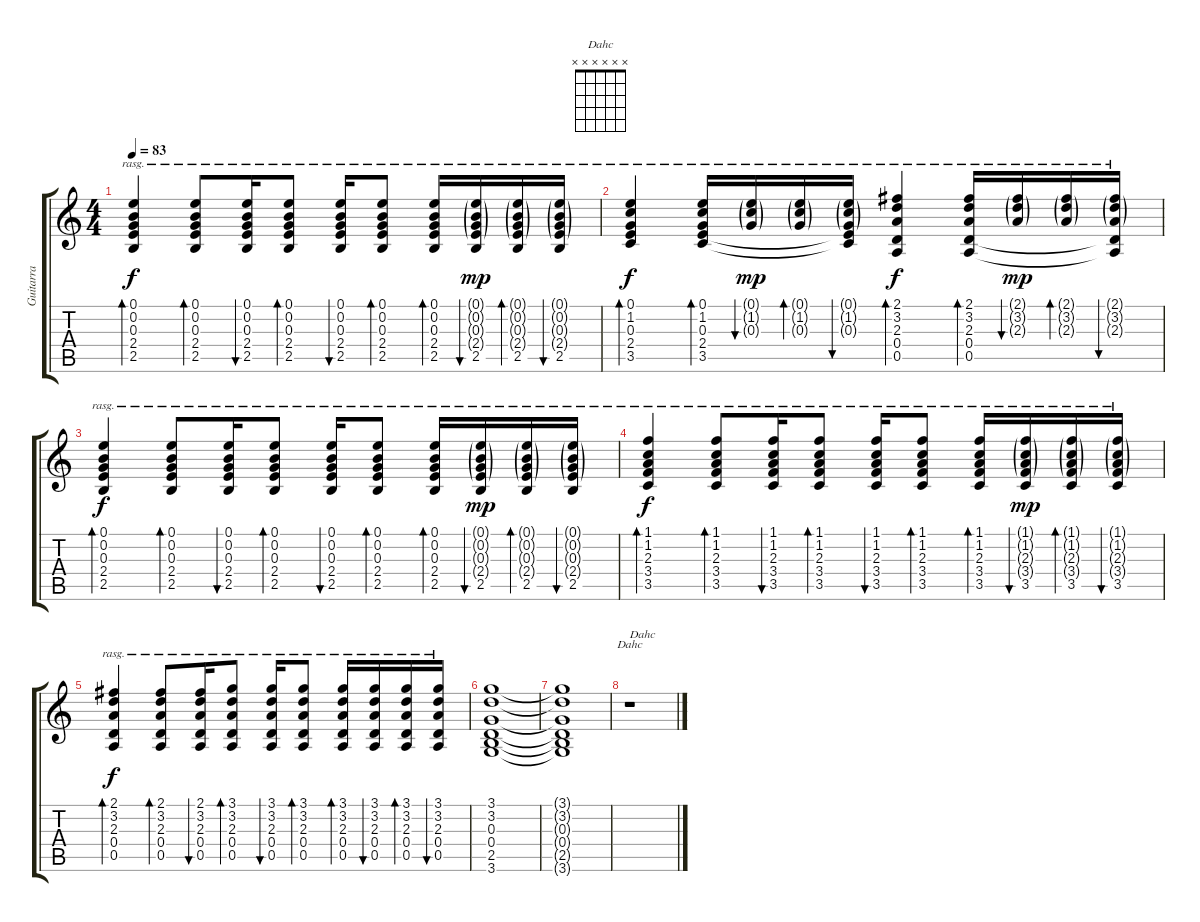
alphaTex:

\track ("Guitarra" "Guitarra") {instrument acousticguitarnylon}
\staff {score tabs}
\tuning (E4 B3 G3 D3 A2 E2) {hide}
\chord ("Dahc" x x x x x x)
\ts (4 4)
\tempo 83
\clef g2
\ks c
(0.1 0.2 0.3 2.4 2.5).4{bd 30 rasg ii dy f} (0.1 0.2 0.3 2.4 2.5).8{bd 30 rasg ii} (0.1 0.2 0.3 2.4 2.5).16{bu 30 rasg ii} (0.1 0.2 0.3 2.4 2.5).8{bd 30 rasg ii} (0.1 0.2 0.3 2.4 2.5).16{bu 30 rasg ii} (0.1 0.2 0.3 2.4 2.5).8{bd 30 rasg ii} (0.1 0.2 0.3 2.4 2.5).16{bd 30 rasg ii} (0.1{g} 0.2{g} 0.3{g} 2.4{g} 2.5).16{bu 30 rasg ii dy mp} (0.1{g} 0.2{g} 0.3{g} 2.4{g} 2.5).16{bd 30 rasg ii} (0.1{g} 0.2{g} 0.3{g} 2.4{g} 2.5).16{bu 30 rasg ii} |
(0.1 1.2 0.3 2.4 3.5).4{bd 60 rasg ii dy f} (0.1 1.2 0.3 2.4 3.5).16{bd 60 rasg ii} (0.1{g} 1.2{g} 0.3{g}).16{bu 30 rasg ii dy mp} (0.1{g} 1.2{g} 0.3{g}).16{bd 30 rasg ii} (0.1{g} 1.2{g} 0.3{g} 2.4{t} 3.5{t}).16{bu 30 rasg ii} (2.1 3.2 2.3 0.4 0.5).4{bd 60 rasg ii dy f} (2.1 3.2 2.3 0.4 0.5).16{bd 60 rasg ii} (2.1{g} 3.2{g} 2.3{g}).16{bu 30 rasg ii dy mp} (2.1{g} 3.2{g} 2.3{g}).16{bd 30 rasg ii} (2.1{g} 3.2{g} 2.3{g} 0.4{t} 0.5{t}).16{bu 30 rasg ii} |
(0.1 0.2 0.3 2.4 2.5).4{bd 30 rasg ii dy f} (0.1 0.2 0.3 2.4 2.5).8{bd 30 rasg ii} (0.1 0.2 0.3 2.4 2.5).16{bu 30 rasg ii} (0.1 0.2 0.3 2.4 2.5).8{bd 30 rasg ii} (0.1 0.2 0.3 2.4 2.5).16{bu 30 rasg ii} (0.1 0.2 0.3 2.4 2.5).8{bd 30 rasg ii} (0.1 0.2 0.3 2.4 2.5).16{bd 30 rasg ii} (0.1{g} 0.2{g} 0.3{g} 2.4{g} 2.5).16{bu 30 rasg ii dy mp} (0.1{g} 0.2{g} 0.3{g} 2.4{g} 2.5).16{bd 30 rasg ii} (0.1{g} 0.2{g} 0.3{g} 2.4{g} 2.5).16{bu 30 rasg ii} |
(1.1 1.2 2.3 3.4 3.5).4{bd 30 rasg ii dy f} (1.1 1.2 2.3 3.4 3.5).8{bd 30 rasg ii} (1.1 1.2 2.3 3.4 3.5).16{bu 30 rasg ii} (1.1 1.2 2.3 3.4 3.5).8{bd 30 rasg ii} (1.1 1.2 2.3 3.4 3.5).16{bu 30 rasg ii} (1.1 1.2 2.3 3.4 3.5).8{bd 30 rasg ii} (1.1 1.2 2.3 3.4 3.5).16{bd 30 rasg ii} (1.1{g} 1.2{g} 2.3{g} 3.4{g} 3.5).16{bu 30 rasg ii dy mp} (1.1{g} 1.2{g} 2.3{g} 3.4{g} 3.5).16{bd 30 rasg ii} (1.1{g} 1.2{g} 2.3{g} 3.4{g} 3.5).16{bu 30 rasg ii} |
(2.1 3.2 2.3 0.4 0.5).4{bd 30 rasg ii dy f} (2.1 3.2 2.3 0.4 0.5).8{bd 30 rasg ii} (2.1 3.2 2.3 0.4 0.5).16{bu 30 rasg ii} (3.1 3.2 2.3 0.4 0.5).8{bd 30 rasg ii} (3.1 3.2 2.3 0.4 0.5).16{bu 30 rasg ii} (3.1 3.2 2.3 0.4 0.5).8{bd 30 rasg ii} (3.1 3.2 2.3 0.4 0.5).16{bd 30 rasg ii} (3.1 3.2 2.3 0.4 0.5).16{bu 30 rasg ii} (3.1 3.2 2.3 0.4 0.5).16{bd 30 rasg ii} (3.1 3.2 2.3 0.4 0.5).16{bu 30 rasg ii} |
(3.1 3.2 0.3 0.4 2.5 3.6).1 |
(3.1{t} 3.2{t} 0.3{t} 0.4{t} 2.5{t} 3.6{t}).1 |
r.1{ch "Dahc" txt "Dahc"}
